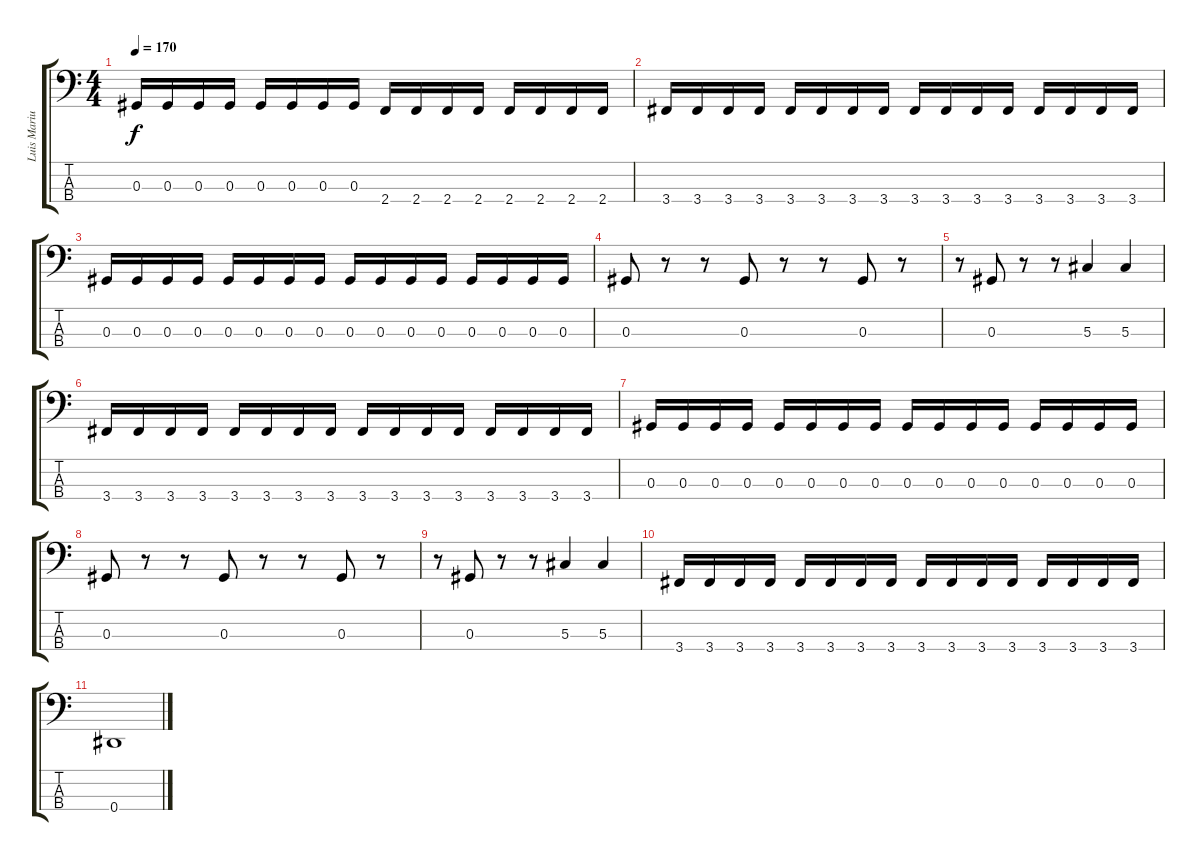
\track ("Luis Mariuti" "Luis Mariu") {instrument electricbassfinger}
\staff {score tabs}
\tuning (Gb2 Db2 Ab1 Eb1) {hide}
\ts (4 4)
\tempo 170
\clef f4
\ks c
0.3.16{dy f} 0.3.16 0.3.16 0.3.16 0.3.16 0.3.16 0.3.16 0.3.16 2.4.16 2.4.16 2.4.16 2.4.16 2.4.16 2.4.16 2.4.16 2.4.16 |
3.4.16 3.4.16 3.4.16 3.4.16 3.4.16 3.4.16 3.4.16 3.4.16 3.4.16 3.4.16 3.4.16 3.4.16 3.4.16 3.4.16 3.4.16 3.4.16 |
0.3.16 0.3.16 0.3.16 0.3.16 0.3.16 0.3.16 0.3.16 0.3.16 0.3.16 0.3.16 0.3.16 0.3.16 0.3.16 0.3.16 0.3.16 0.3.16 |
0.3.8 r.8 r.8 0.3.8 r.8 r.8 0.3.8 r.8 |
r.8 0.3.8 r.8 r.8 5.3.4 5.3.4 |
3.4.16 3.4.16 3.4.16 3.4.16 3.4.16 3.4.16 3.4.16 3.4.16 3.4.16 3.4.16 3.4.16 3.4.16 3.4.16 3.4.16 3.4.16 3.4.16 |
0.3.16 0.3.16 0.3.16 0.3.16 0.3.16 0.3.16 0.3.16 0.3.16 0.3.16 0.3.16 0.3.16 0.3.16 0.3.16 0.3.16 0.3.16 0.3.16 |
0.3.8 r.8 r.8 0.3.8 r.8 r.8 0.3.8 r.8 |
r.8 0.3.8 r.8 r.8 5.3.4 5.3.4 |
3.4.16 3.4.16 3.4.16 3.4.16 3.4.16 3.4.16 3.4.16 3.4.16 3.4.16 3.4.16 3.4.16 3.4.16 3.4.16 3.4.16 3.4.16 3.4.16 |
0.4.1
